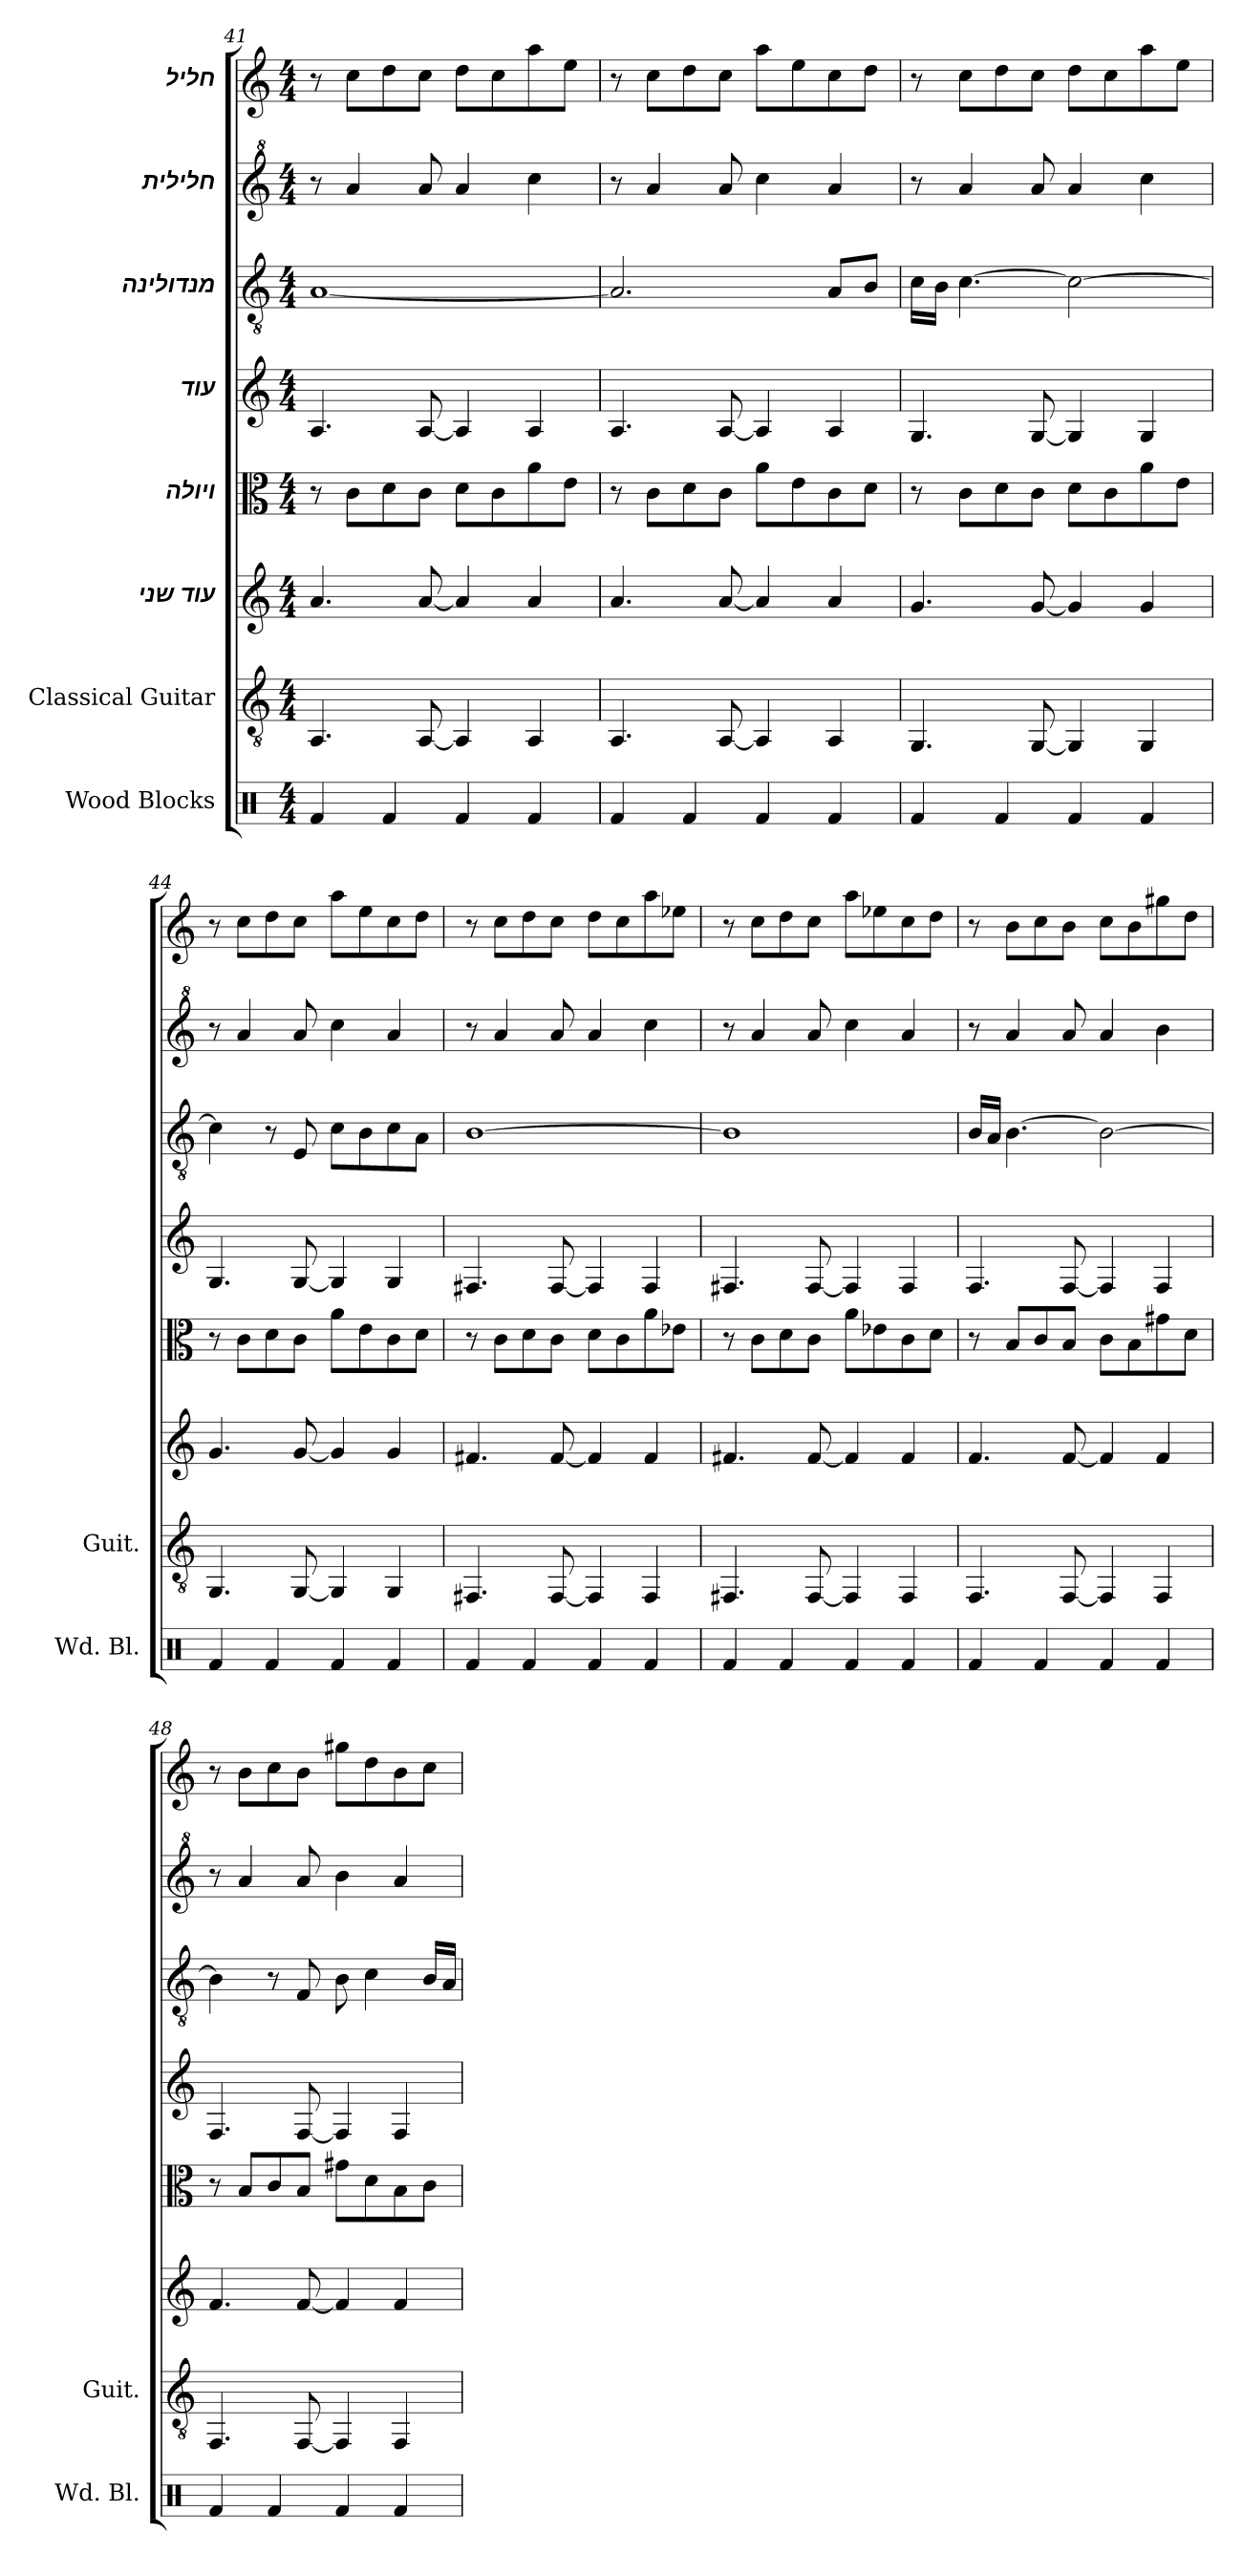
**kern	**kern	**kern	**kern	**kern	**kern	**kern	**kern
*part8	*part7	*part6	*part5	*part4	*part3	*part2	*part1
*staff8	*staff7	*staff6	*staff5	*staff4	*staff3	*staff2	*staff1
*I"Wood Blocks	*I"Classical Guitar	*I"עוד שני	*I"ויולה	*I"עוד	*I"מנדולינה	*I"חלילית	*I"חליל
*I'Wd. Bl.	*I'Guit.	*	*	*	*	*	*
*clefX	*clefGv2	*clefG2	*clefC3	*clefG2	*clefGv2	*clefG^2	*clefG2
*k[]	*k[]	*k[]	*k[]	*k[]	*k[]	*k[]	*k[]
*M4/4	*M4/4	*M4/4	*M4/4	*M4/4	*M4/4	*M4/4	*M4/4
=41	=41	=41	=41	=41	=41	=41	=41
4Rf/	4.AA/	4.a/	8r	4.A/	[1A	8r	8r
.	.	.	8c\L	.	.	4aa/	8cc\L
4Rf/	.	.	8d\	.	.	.	8dd\
.	[8AA/	[8a/	8c\J	[8A/	.	8aa/	8cc\J
4Rf/	4AA/]	4a/]	8d\L	4A/]	.	4aa/	8dd\L
.	.	.	8c\	.	.	.	8cc\
4Rf/	4AA/	4a/	8a\	4A/	.	4ccc\	8aa\
.	.	.	8e\J	.	.	.	8ee\J
=42	=42	=42	=42	=42	=42	=42	=42
4Rf/	4.AA/	4.a/	8r	4.A/	2.A/]	8r	8r
.	.	.	8c\L	.	.	4aa/	8cc\L
4Rf/	.	.	8d\	.	.	.	8dd\
.	[8AA/	[8a/	8c\J	[8A/	.	8aa/	8cc\J
4Rf/	4AA/]	4a/]	8a\L	4A/]	.	4ccc\	8aa\L
.	.	.	8e\	.	.	.	8ee\
4Rf/	4AA/	4a/	8c\	4A/	8A/L	4aa/	8cc\
.	.	.	8d\J	.	8B/J	.	8dd\J
!!LO:PB:g=z
=43	=43	=43	=43	=43	=43	=43	=43
4Rf/	4.GG/	4.g/	8r	4.G/	16c\LL	8r	8r
.	.	.	.	.	16B\JJ	.	.
.	.	.	8c\L	.	[4.c\	4aa/	8cc\L
4Rf/	.	.	8d\	.	.	.	8dd\
.	[8GG/	[8g/	8c\J	[8G/	.	8aa/	8cc\J
4Rf/	4GG/]	4g/]	8d\L	4G/]	2c\_	4aa/	8dd\L
.	.	.	8c\	.	.	.	8cc\
4Rf/	4GG/	4g/	8a\	4G/	.	4ccc\	8aa\
.	.	.	8e\J	.	.	.	8ee\J
=44	=44	=44	=44	=44	=44	=44	=44
4Rf/	4.GG/	4.g/	8r	4.G/	4c\]	8r	8r
.	.	.	8c\L	.	.	4aa/	8cc\L
4Rf/	.	.	8d\	.	8r	.	8dd\
.	[8GG/	[8g/	8c\J	[8G/	8E/	8aa/	8cc\J
4Rf/	4GG/]	4g/]	8a\L	4G/]	8c\L	4ccc\	8aa\L
.	.	.	8e\	.	8B\	.	8ee\
4Rf/	4GG/	4g/	8c\	4G/	8c\	4aa/	8cc\
.	.	.	8d\J	.	8A\J	.	8dd\J
=45	=45	=45	=45	=45	=45	=45	=45
4Rf/	4.FF#X/	4.f#X/	8r	4.F#X/	[1B	8r	8r
.	.	.	8c\L	.	.	4aa/	8cc\L
4Rf/	.	.	8d\	.	.	.	8dd\
.	[8FF#/	[8f#/	8c\J	[8F#/	.	8aa/	8cc\J
4Rf/	4FF#/]	4f#/]	8d\L	4F#/]	.	4aa/	8dd\L
.	.	.	8c\	.	.	.	8cc\
4Rf/	4FF#/	4f#/	8a\	4F#/	.	4ccc\	8aa\
.	.	.	8e-X\J	.	.	.	8ee-X\J
=46	=46	=46	=46	=46	=46	=46	=46
4Rf/	4.FF#X/	4.f#X/	8r	4.F#X/	1B]	8r	8r
.	.	.	8c\L	.	.	4aa/	8cc\L
4Rf/	.	.	8d\	.	.	.	8dd\
.	[8FF#/	[8f#/	8c\J	[8F#/	.	8aa/	8cc\J
4Rf/	4FF#/]	4f#/]	8a\L	4F#/]	.	4ccc\	8aa\L
.	.	.	8e-X\	.	.	.	8ee-X\
4Rf/	4FF#/	4f#/	8c\	4F#/	.	4aa/	8cc\
.	.	.	8d\J	.	.	.	8dd\J
!!LO:PB:g=z
=47	=47	=47	=47	=47	=47	=47	=47
4Rf/	4.FF/	4.f/	8r	4.F/	16B/LL	8r	8r
.	.	.	.	.	16A/JJ	.	.
.	.	.	8B/L	.	[4.B\	4aa/	8b\L
4Rf/	.	.	8c/	.	.	.	8cc\
.	[8FF/	[8f/	8B/J	[8F/	.	8aa/	8b\J
4Rf/	4FF/]	4f/]	8c\L	4F/]	2B\_	4aa/	8cc\L
.	.	.	8B\	.	.	.	8b\
4Rf/	4FF/	4f/	8g#X\	4F/	.	4bb\	8gg#X\
.	.	.	8d\J	.	.	.	8dd\J
=48	=48	=48	=48	=48	=48	=48	=48
4Rf/	4.FF/	4.f/	8r	4.F/	4B\]	8r	8r
.	.	.	8B/L	.	.	4aa/	8b\L
4Rf/	.	.	8c/	.	8r	.	8cc\
.	[8FF/	[8f/	8B/J	[8F/	8F/	8aa/	8b\J
4Rf/	4FF/]	4f/]	8g#X\L	4F/]	8B\	4bb\	8gg#X\L
.	.	.	8d\	.	4c\	.	8dd\
4Rf/	4FF/	4f/	8B\	4F/	.	4aa/	8b\
.	.	.	8c\J	.	16B/LL	.	8cc\J
.	.	.	.	.	16A/JJ	.	.
=	=	=	=	=	=	=	=
*-	*-	*-	*-	*-	*-	*-	*-
